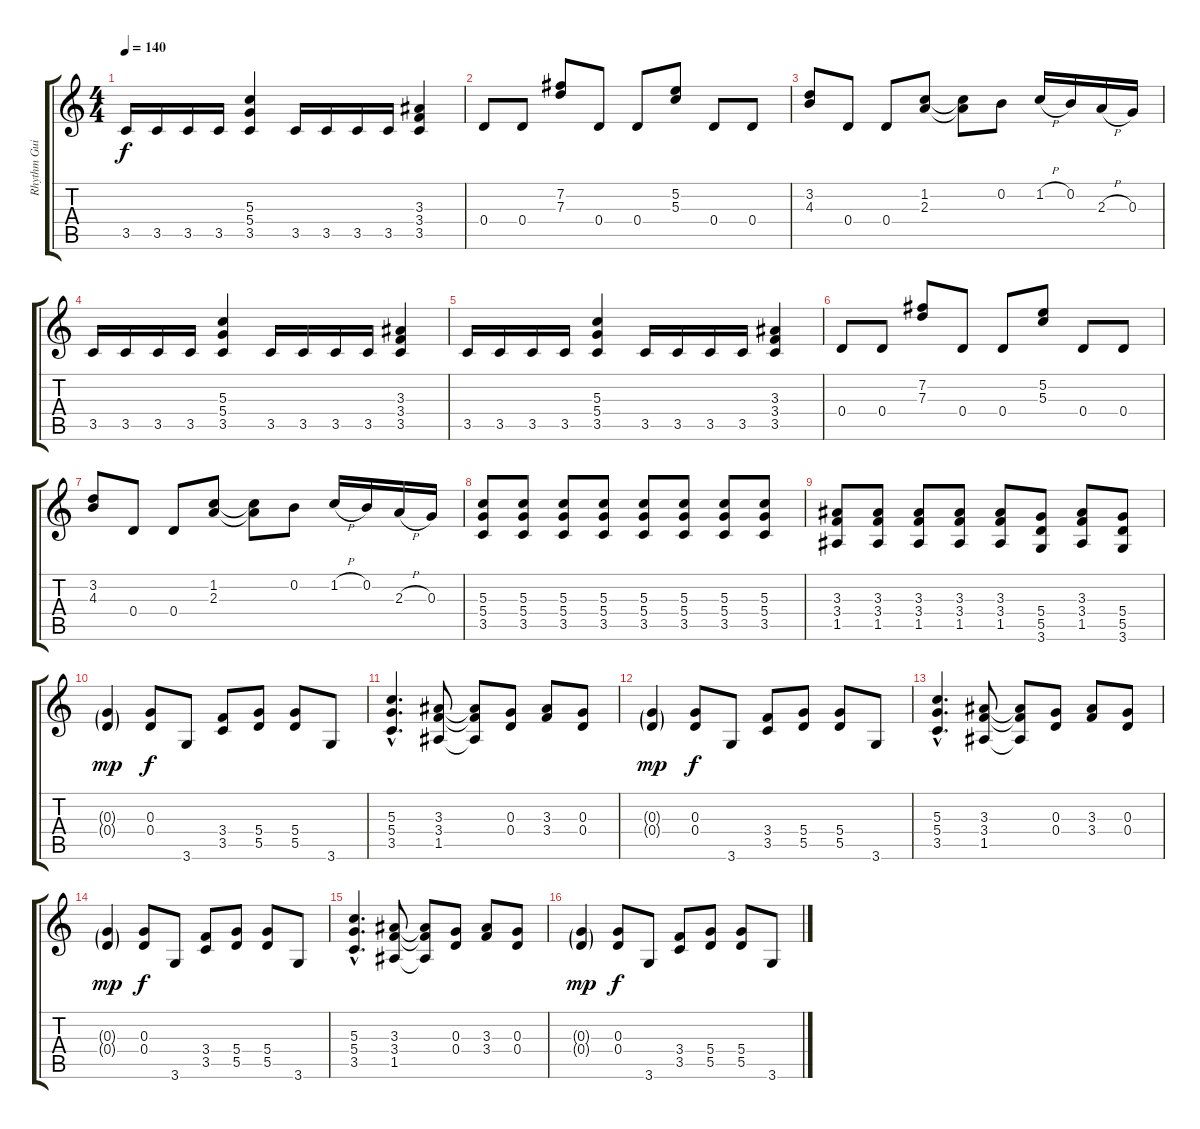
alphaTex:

\track ("Rhythm Guitar: Izzy" "Rhythm Gui") {instrument overdrivenguitar}
\staff {score tabs}
\tuning (E4 B3 G3 D3 A2 E2) {hide}
\ts (4 4)
\tempo 140
\clef g2
\ks c
3.5.16{dy f} 3.5.16 3.5.16 3.5.16 (5.3 5.4 3.5).4 3.5.16 3.5.16 3.5.16 3.5.16 (3.3 3.4 3.5).4 |
0.4.8 0.4.8 (7.2 7.3).8 0.4.8 0.4.8 (5.2 5.3).8 0.4.8 0.4.8 |
(3.2 4.3).8 0.4.8 0.4.8 (1.2 2.3).8 (1.2{t} 2.3{t}).8 0.2.8 1.2{h}.16 0.2.16 2.3{h}.16 0.3.16 |
3.5.16 3.5.16 3.5.16 3.5.16 (5.3 5.4 3.5).4 3.5.16 3.5.16 3.5.16 3.5.16 (3.3 3.4 3.5).4 |
3.5.16 3.5.16 3.5.16 3.5.16 (5.3 5.4 3.5).4 3.5.16 3.5.16 3.5.16 3.5.16 (3.3 3.4 3.5).4 |
0.4.8 0.4.8 (7.2 7.3).8 0.4.8 0.4.8 (5.2 5.3).8 0.4.8 0.4.8 |
(3.2 4.3).8 0.4.8 0.4.8 (1.2 2.3).8 (1.2{t} 2.3{t}).8 0.2.8 1.2{h}.16 0.2.16 2.3{h}.16 0.3.16 |
(5.3 5.4 3.5).8 (5.3 5.4 3.5).8 (5.3 5.4 3.5).8 (5.3 5.4 3.5).8 (5.3 5.4 3.5).8 (5.3 5.4 3.5).8 (5.3 5.4 3.5).8 (5.3 5.4 3.5).8 |
(3.3 3.4 1.5).8 (3.3 3.4 1.5).8 (3.3 3.4 1.5).8 (3.3 3.4 1.5).8 (3.3 3.4 1.5).8 (5.4 5.5 3.6).8 (3.3 3.4 1.5).8 (5.4 5.5 3.6).8 |
(0.3{g} 0.4{g}).4{dy mp} (0.3 0.4).8{dy f} 3.6.8 (3.4 3.5).8 (5.4 5.5).8 (5.4 5.5).8 3.6.8 |
(5.3{hac} 5.4{hac} 3.5{hac}).4{d} (3.3 3.4 1.5).8 (3.3{t} 3.4{t} 1.5{t}).8 (0.3 0.4).8 (3.3 3.4).8 (0.3 0.4).8 |
(0.3{g} 0.4{g}).4{dy mp} (0.3 0.4).8{dy f} 3.6.8 (3.4 3.5).8 (5.4 5.5).8 (5.4 5.5).8 3.6.8 |
(5.3{hac} 5.4{hac} 3.5{hac}).4{d} (3.3 3.4 1.5).8 (3.3{t} 3.4{t} 1.5{t}).8 (0.3 0.4).8 (3.3 3.4).8 (0.3 0.4).8 |
(0.3{g} 0.4{g}).4{dy mp} (0.3 0.4).8{dy f} 3.6.8 (3.4 3.5).8 (5.4 5.5).8 (5.4 5.5).8 3.6.8 |
(5.3{hac} 5.4{hac} 3.5{hac}).4{d} (3.3 3.4 1.5).8 (3.3{t} 3.4{t} 1.5{t}).8 (0.3 0.4).8 (3.3 3.4).8 (0.3 0.4).8 |
(0.3{g} 0.4{g}).4{dy mp} (0.3 0.4).8{dy f} 3.6.8 (3.4 3.5).8 (5.4 5.5).8 (5.4 5.5).8 3.6.8
